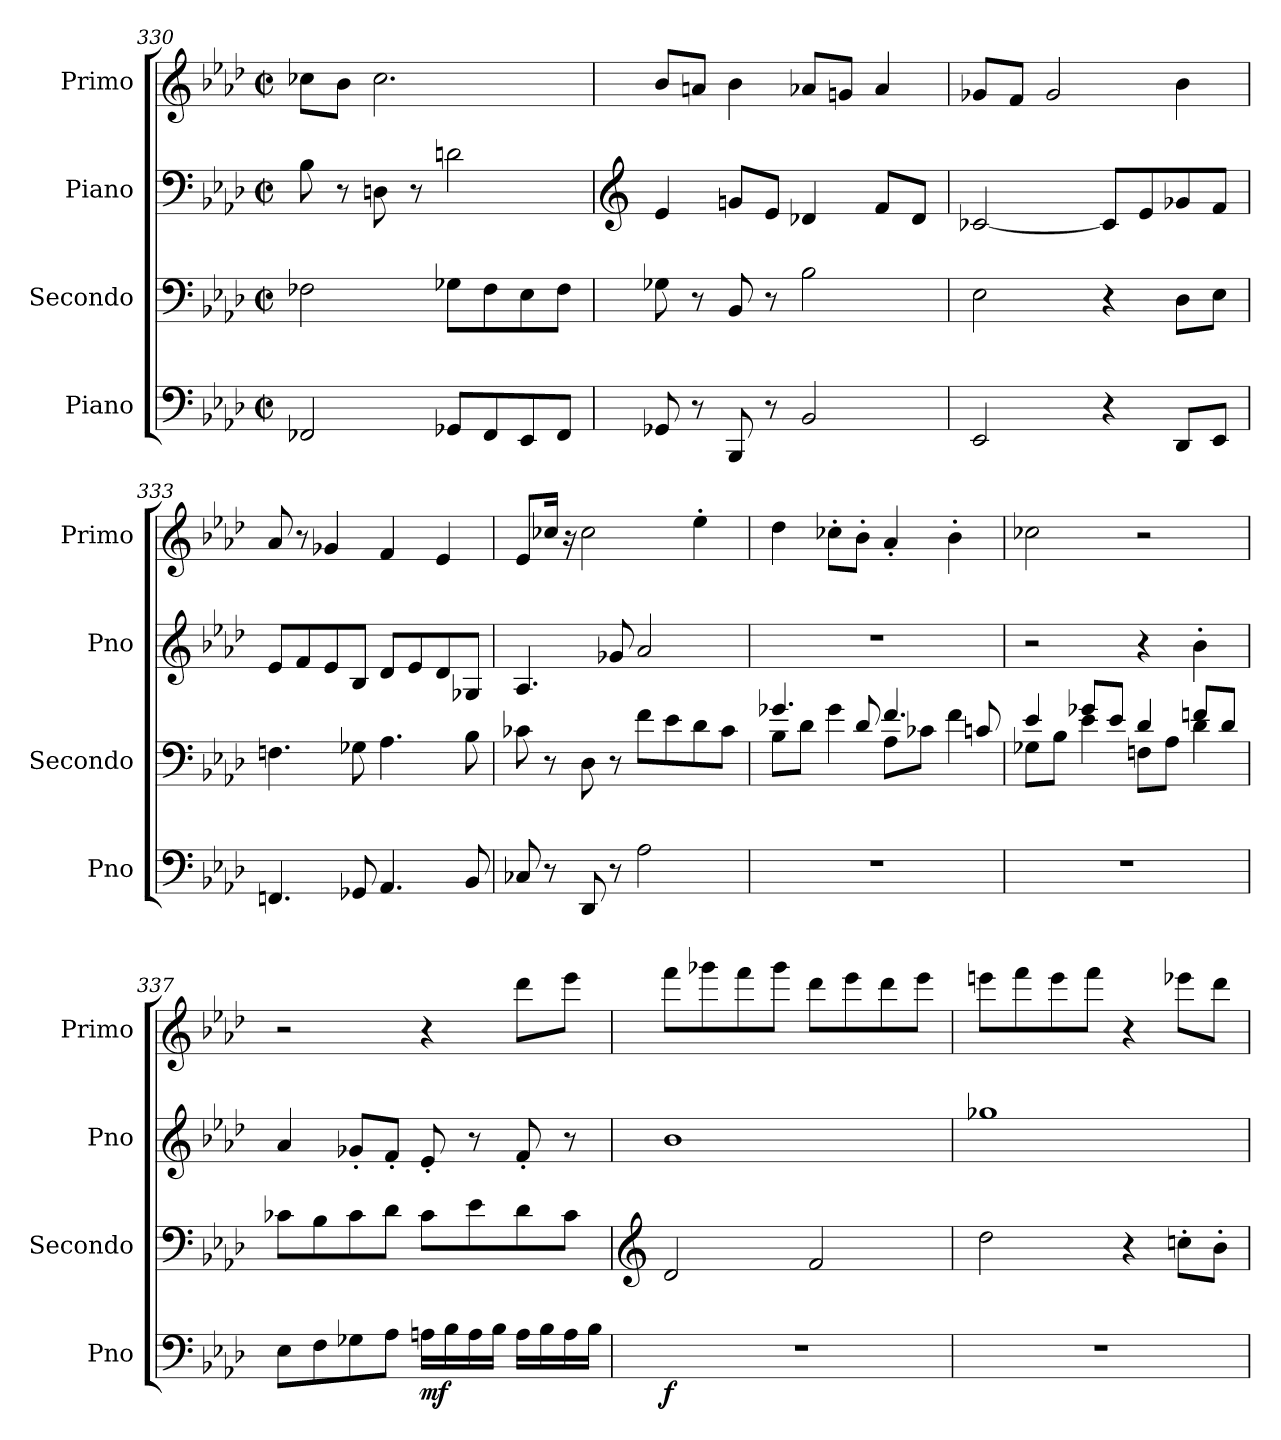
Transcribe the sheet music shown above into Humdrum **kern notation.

**kern	**dynam	**kern	**kern	**kern
*part4	*part4	*part3	*part2	*part1
*staff4	*staff4	*staff3	*staff2	*staff1
*I"Piano	*	*I"Secondo	*I"Piano	*I"Primo
*I'Pno	*	*I'Secondo	*I'Pno	*I'Primo
*clefF4	*	*clefF4	*clefF4	*clefG2
*k[b-e-a-d-]	*	*k[b-e-a-d-]	*k[b-e-a-d-]	*k[b-e-a-d-]
*M4/4	*	*M4/4	*M4/4	*M4/4
*met(c|)	*	*met(c|)	*met(c|)	*met(c|)
=330	=330	=330	=330	=330
2FF-X/	.	2F-X\	8B-\	8cc-X\L
.	.	.	8r	8b-\J
.	.	.	8Dn\	2.cc-\
.	.	.	8r	.
8GG-X/L	.	8G-X\L	2dn\	.
8FF-/	.	8F-\	.	.
8EE-/	.	8E-\	.	.
8FF-/J	.	8F-\J	.	.
=331	=331	=331	=331	=331
*	*	*	*clefG2	*
8GG-X/	.	8G-X\	4e-/	8b-/L
8r	.	8r	.	8an/J
8BBB-/	.	8BB-/	8gn/L	4b-\
8r	.	8r	8e-/J	.
2BB-/	.	2B-\	4d-X/	8a-X/L
.	.	.	.	8gn/J
.	.	.	8f/L	4a-/
.	.	.	8d-/J	.
!!LO:PB:g=z
=332	=332	=332	=332	=332
2EE-/	.	2E-\	[2c-X/	8g-X/L
.	.	.	.	8f/J
.	.	.	.	2g-/
4r	.	4r	8c-/L]	.
.	.	.	8e-/	.
8DD-/L	.	8D-\L	8g-X/	4b-\
8EE-/J	.	8E-\J	8f/J	.
=333	=333	=333	=333	=333
4.FFn/	.	4.Fn\	8e-/L	8a-/
.	.	.	8f/	8r
.	.	.	8e-/	4g-X/
8GG-X/	.	8G-X\	8B-/J	.
4.AA-/	.	4.A-\	8d-/L	4f/
.	.	.	8e-/	.
.	.	.	8d-/	4e-/
8BB-/	.	8B-\	8G-X/J	.
=334	=334	=334	=334	=334
8C-X/	.	8c-X\	4.A-/	8e-/L
8r	.	8r	.	16cc-X/Jk
.	.	.	.	16r
8DD-/	.	8D-\	.	2cc-\
8r	.	8r	8g-X/	.
2A-\	.	8f\L	2a-/	.
.	.	8e-\	.	.
.	.	8d-\	.	4ee-'\
.	.	8c-\J	.	.
!!LO:LB:g=z
=335	=335	=335	=335	=335
*	*	*^	*	*
1r	.	4.g-X/	8B-\L	1r	4dd-\
.	.	.	8d-\J	.	.
.	.	.	4g-\	.	8cc-X'\L
.	.	8d-/	.	.	8b-'\J
.	.	4.f/	8A-\L	.	4a-'/
.	.	.	8c-X\J	.	.
.	.	.	4f\	.	4b-'\
.	.	8cn/	.	.	.
=336	=336	=336	=336	=336	=336
1r	.	4e-/	8G-X\L	2r	2cc-X\
.	.	.	8B-\J	.	.
.	.	8g-X/L	4e-\	.	.
.	.	8e-/J	.	.	.
.	.	4d-/	8Fn\L	4r	2r
.	.	.	8A-\J	.	.
.	.	8fn/L	4d-\	4b-'\	.
.	.	8d-/J	.	.	.
*	*	*v	*v	*	*
=337	=337	=337	=337	=337
8E-\L	.	8c-X\L	4a-/	2r
8F\	.	8B-\	.	.
8G-X\	.	8c-\	8g-X'/L	.
8A-\J	.	8d-\J	8f'/J	.
!	!LO:DY:b	!	!	!
16An\LL	mf	8c-\L	8e-'/	4r
16B-\	.	.	.	.
16A\	.	8e-\	8r	.
16B-\JJ	.	.	.	.
16A\LL	.	8d-\	8f'/	8ddd-\L
16B-\	.	.	.	.
16A\	.	8c-\J	8r	8eee-\J
16B-\JJ	.	.	.	.
!!LO:PB:g=z
=338	=338	=338	=338	=338
*	*	*clefG2	*	*
!	!LO:DY:b	!	!	!
1r	f	2d-/	1b-	8fff\L
.	.	.	.	8ggg-X\
.	.	.	.	8fff\
.	.	.	.	8ggg-\J
.	.	2f/	.	8ddd-\L
.	.	.	.	8eee-\
.	.	.	.	8ddd-\
.	.	.	.	8eee-\J
=339	=339	=339	=339	=339
1r	.	2dd-\	1gg-X	8eeen\L
.	.	.	.	8fff\
.	.	.	.	8eee\
.	.	.	.	8fff\J
.	.	4r	.	4r
.	.	8ccn'\L	.	8eee-X\L
.	.	8b-'\J	.	8ddd-\J
=	=	=	=	=
*-	*-	*-	*-	*-
